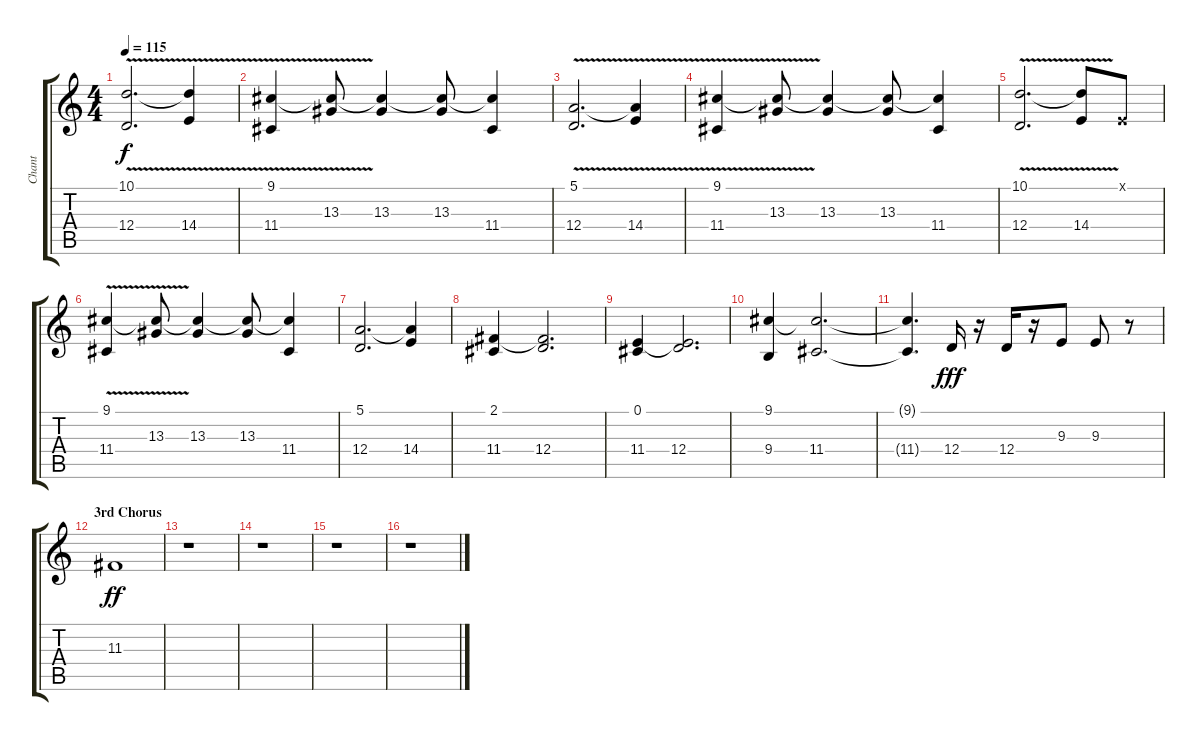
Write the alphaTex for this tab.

\track ("Chant" "Chant") {instrument choiraahs}
\staff {score tabs}
\tuning (E4 B3 G3 D3 A2 E2) {hide}
\ts (4 4)
\tempo 115
\clef g2
\ks c
(10.1{v} 12.4).2{d dy f} (10.1{t} 14.4).4 |
(9.1{v} 11.4).4 (9.1{t} 13.3).8 (9.1{t} 13.3).4 (9.1{t} 13.3).8 (9.1{t} 11.4).4 |
(5.1{v} 12.4).2{d} (5.1{t} 14.4).4 |
(9.1{v} 11.4).4 (9.1{t} 13.3).8 (9.1{t} 13.3).4 (9.1{t} 13.3).8 (9.1{t} 11.4).4 |
(10.1{v} 12.4).2{d} (10.1{t} 14.4).8 0.1{x}.8 |
(9.1{v} 11.4).4 (9.1{t} 13.3).8 (9.1{t} 13.3).4 (9.1{t} 13.3).8 (9.1{t} 11.4).4 |
(5.1 12.4).2{d} (5.1{t} 14.4).4 |
(2.1 11.4).4 (2.1{t} 12.4).2{d} |
(0.1 11.4).4 (0.1{t} 12.4).2{d} |
(9.1 9.4).4 (9.1{t} 11.4).2{d} |
(9.1{t} 11.4{t}).4{d} 12.4.16{dy fff} r.16 12.4.16 r.16 9.3.8 9.3.8 r.8 |
\section ("" "3rd Chorus")
11.3.1{dy ff} |
r.1 |
r.1 |
r.1 |
r.1
